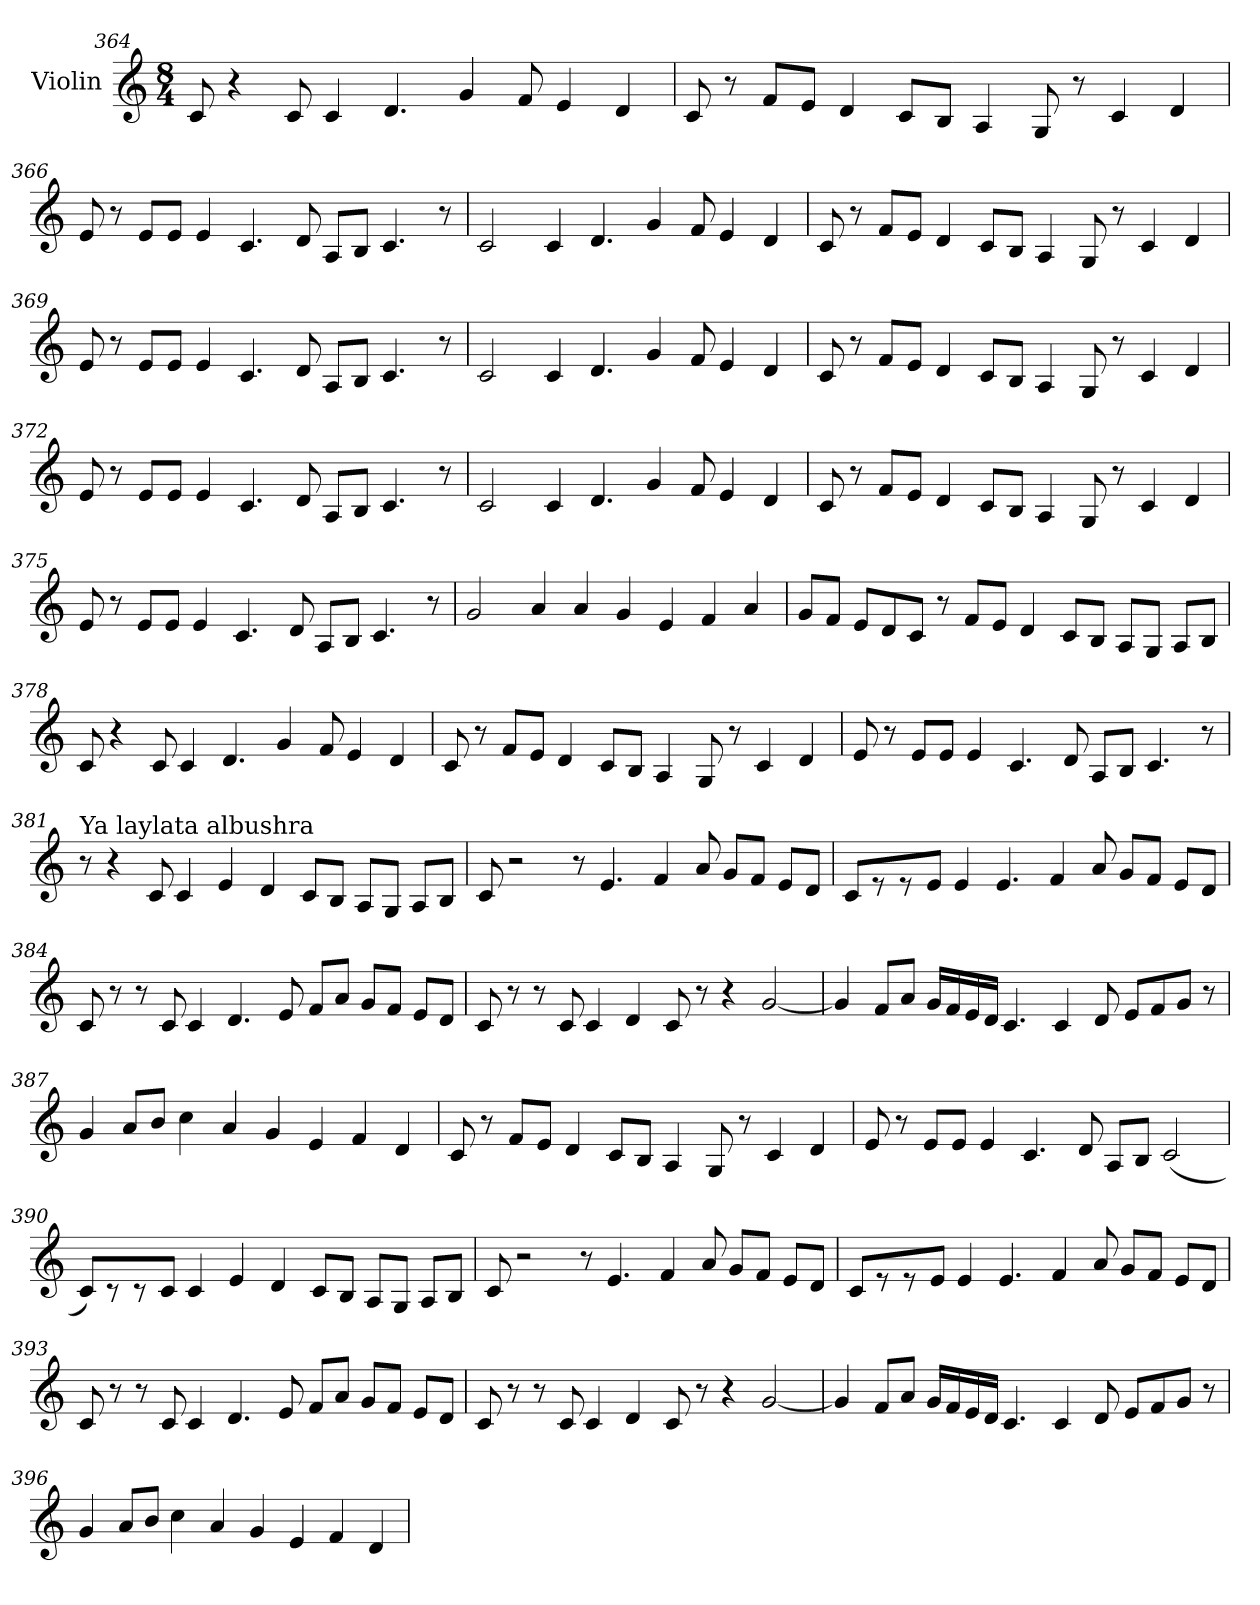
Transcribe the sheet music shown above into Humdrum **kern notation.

**kern
*part1
*staff1
*I"Violin
*clefG2
*k[]
*M8/4
=364
8c/
4r
8c/
4c/
4.d/
4g/
8f/
4e/
4d/
!!LO:LB:g=z
=365
8c/
8r
8f/L
8e/J
4d/
8c/L
8B/J
4A/
8G/
8r
4c/
4d/
=366
8e/
8r
8e/L
8e/J
4e/
4.c/
8d/
8A/L
8B/J
4.c/
8r
!!LO:LB:g=z
=367
2c/
4c/
4.d/
4g/
8f/
4e/
4d/
=368
8c/
8r
8f/L
8e/J
4d/
8c/L
8B/J
4A/
8G/
8r
4c/
4d/
!!LO:PB:g=z
=369
8e/
8r
8e/L
8e/J
4e/
4.c/
8d/
8A/L
8B/J
4.c/
8r
=370
2c/
4c/
4.d/
4g/
8f/
4e/
4d/
!!LO:LB:g=z
=371
8c/
8r
8f/L
8e/J
4d/
8c/L
8B/J
4A/
8G/
8r
4c/
4d/
=372
8e/
8r
8e/L
8e/J
4e/
4.c/
8d/
8A/L
8B/J
4.c/
8r
!!LO:LB:g=z
=373
2c/
4c/
4.d/
4g/
8f/
4e/
4d/
=374
8c/
8r
8f/L
8e/J
4d/
8c/L
8B/J
4A/
8G/
8r
4c/
4d/
!!LO:LB:g=z
=375
8e/
8r
8e/L
8e/J
4e/
4.c/
8d/
8A/L
8B/J
4.c/
8r
=376
2g/
4a/
4a/
4g/
4e/
4f/
4a/
!!LO:LB:g=z
=377
8g/L
8f/J
8e/L
8d/
8c/J
8r
8f/L
8e/J
4d/
8c/L
8B/J
8A/L
8G/J
8A/L
8B/J
=378
8c/
4r
8c/
4c/
4.d/
4g/
8f/
4e/
4d/
!!LO:LB:g=z
=379
8c/
8r
8f/L
8e/J
4d/
8c/L
8B/J
4A/
8G/
8r
4c/
4d/
=380
8e/
8r
8e/L
8e/J
4e/
4.c/
8d/
8A/L
8B/J
4.c/
8r
!!LO:LB:g=z
=381
*MM100
!LO:TX:a:t=Ya laylata albushra
8r
4r
8c/
4c/
4e/
4d/
8c/L
8B/J
8A/L
8G/J
8A/L
8B/J
=382
8c/
2r
8r
4.e/
4f/
8a/
8g/L
8f/J
8e/L
8d/J
!!LO:LB:g=z
=383
8c/L
8r
8r
8e/J
4e/
4.e/
4f/
8a/
8g/L
8f/J
8e/L
8d/J
=384
8c/
8r
8r
8c/
4c/
4.d/
8e/
8f/L
8a/J
8g/L
8f/J
8e/L
8d/J
!!LO:PB:g=z
=385
8c/
8r
8r
8c/
4c/
4d/
8c/
8r
4r
[2g/
=386
4g/]
8f/L
8a/J
16g/LL
16f/
16e/
16d/JJ
4.c/
4c/
8d/
8e/L
8f/
8g/J
8r
!!LO:LB:g=z
=387
4g/
8a/L
8b/J
4cc\
4a/
4g/
4e/
4f/
4d/
=388
8c/
8r
8f/L
8e/J
4d/
8c/L
8B/J
4A/
8G/
8r
4c/
4d/
!!LO:LB:g=z
=389
8e/
8r
8e/L
8e/J
4e/
4.c/
8d/
8A/L
8B/J
(<2c/
=390
8c/L)
8r
8r
8c/J
4c/
4e/
4d/
8c/L
8B/J
8A/L
8G/J
8A/L
8B/J
!!LO:LB:g=z
=391
8c/
2r
8r
4.e/
4f/
8a/
8g/L
8f/J
8e/L
8d/J
=392
8c/L
8r
8r
8e/J
4e/
4.e/
4f/
8a/
8g/L
8f/J
8e/L
8d/J
!!LO:LB:g=z
=393
8c/
8r
8r
8c/
4c/
4.d/
8e/
8f/L
8a/J
8g/L
8f/J
8e/L
8d/J
=394
8c/
8r
8r
8c/
4c/
4d/
8c/
8r
4r
[2g/
!!LO:LB:g=z
=395
4g/]
8f/L
8a/J
16g/LL
16f/
16e/
16d/JJ
4.c/
4c/
8d/
8e/L
8f/
8g/J
8r
=396
4g/
8a/L
8b/J
4cc\
4a/
4g/
4e/
4f/
4d/
=
*-
